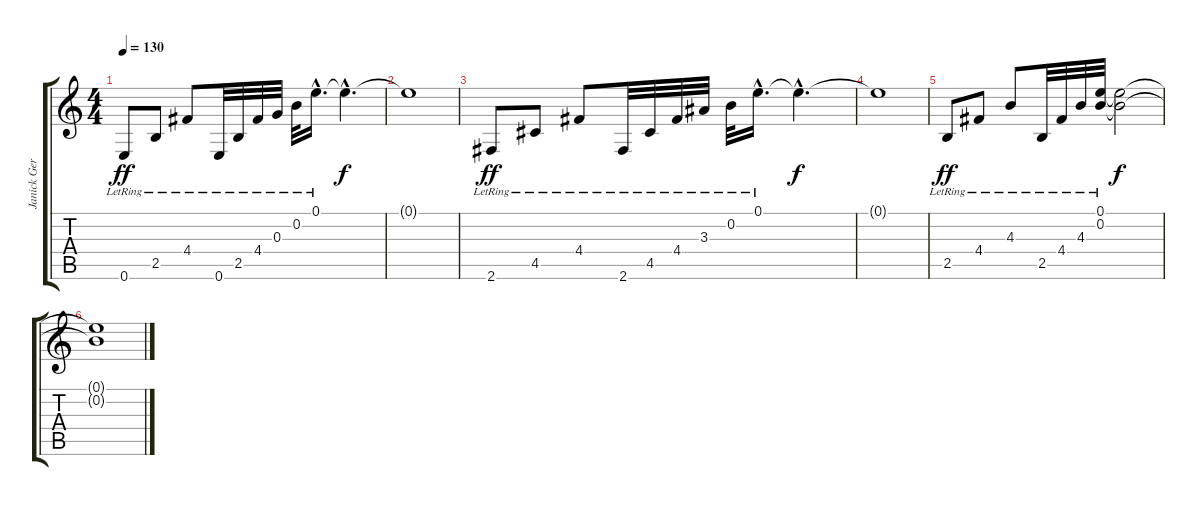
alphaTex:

\track ("Janick Gers" "Janick Ger") {instrument overdrivenguitar}
\staff {score tabs}
\tuning (E4 B3 G3 D3 A2 E2) {hide}
\ts (4 4)
\tempo 130
\clef g2
\ks c
0.6{lr}.8{dy ff volume 16 instrument acousticguitarsteel} 2.5{lr}.8 4.4{lr}.8 0.6{lr}.32 2.5{lr}.32 4.4{lr}.32 0.3{lr}.32 0.2{lr}.32 0.1{hac lr}.16{d} 0.1{hac t}.4{d dy f} |
0.1{t}.1 |
2.6{lr}.8{dy ff volume 16 instrument acousticguitarsteel} 4.5{lr}.8 4.4{lr}.8 2.6{lr}.32 4.5{lr}.32 4.4{lr}.32 3.3{lr}.32 0.2{lr}.32 0.1{hac lr}.16{d} 0.1{hac t}.4{d dy f} |
0.1{t}.1 |
2.5{lr}.8{dy ff volume 16 instrument acousticguitarsteel} 4.4{lr}.8 4.3{lr}.8 2.5{lr}.32 4.4{lr}.32 4.3{lr}.32 (0.1{lr} 0.2{lr}).32 (0.1{t} 0.2{t}).2{dy f} |
(0.1{t} 0.2{t}).1
